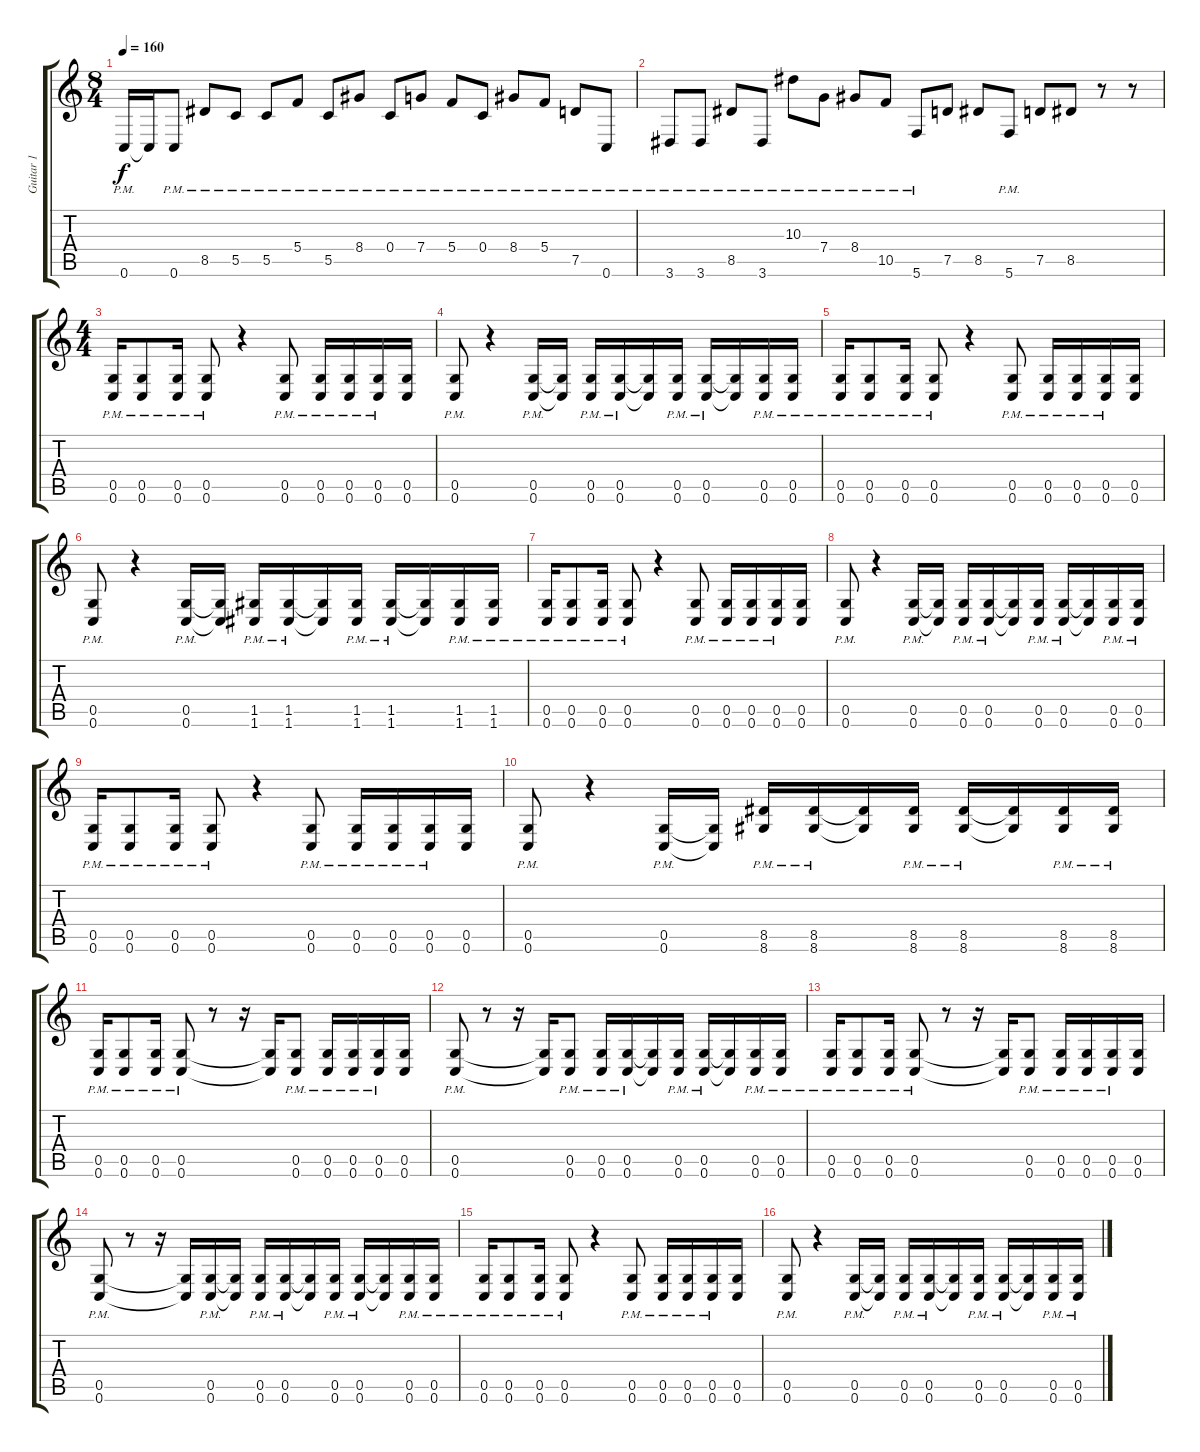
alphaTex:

\track ("Guitar 1" "Guitar 1") {instrument distortionguitar}
\staff {score tabs}
\tuning (D4 A3 F3 C3 G2 C2) {hide}
\ts (8 4)
\tempo 160
\clef g2
\ks c
0.6{pm}.16{dy f} 0.6{t}.16 0.6{pm}.8 8.5{pm}.8 5.5{pm}.8 5.5{pm}.8 5.4{pm}.8 5.5{pm}.8 8.4{pm}.8 0.4{pm}.8 7.4{pm}.8 5.4{pm}.8 0.4{pm}.8 8.4{pm}.8 5.4{pm}.8 7.5{pm}.8 0.6{pm}.8 |
3.6{pm}.8 3.6{pm}.8 8.5{pm}.8 3.6{pm}.8 10.3{pm}.8 7.4{pm}.8 8.4{pm}.8 10.5{pm}.8 5.6{pm}.8 7.5.8 8.5.8 5.6{pm}.8 7.5.8 8.5.8 r.8 r.8 |
\ts (4 4)
(0.5{pm} 0.6{pm}).16 (0.5{pm} 0.6{pm}).8 (0.5{pm} 0.6{pm}).16 (0.5{pm} 0.6{pm}).8 r.4 (0.5 0.6{pm}).8 (0.5{pm} 0.6{pm}).16 (0.5{pm} 0.6{pm}).16 (0.5{pm} 0.6{pm}).16 (0.5 0.6).16 |
(0.5{pm} 0.6{pm}).8 r.4 (0.5{pm} 0.6{pm}).16 (0.5{t} 0.6{t}).16 (0.5{pm} 0.6{pm}).16 (0.5{pm} 0.6{pm}).16 (0.5{t} 0.6{t}).16 (0.5{pm} 0.6{pm}).16 (0.5{pm} 0.6{pm}).16 (0.5{t} 0.6{t}).16 (0.5{pm} 0.6{pm}).16 (0.5{pm} 0.6{pm}).16 |
(0.5{pm} 0.6{pm}).16 (0.5{pm} 0.6{pm}).8 (0.5{pm} 0.6{pm}).16 (0.5{pm} 0.6{pm}).8 r.4 (0.5 0.6{pm}).8 (0.5{pm} 0.6{pm}).16 (0.5{pm} 0.6{pm}).16 (0.5{pm} 0.6{pm}).16 (0.5 0.6).16 |
(0.5{pm} 0.6{pm}).8 r.4 (0.5{pm} 0.6{pm}).16 (0.5{t} 0.6{t}).16 (1.5{pm} 1.6{pm}).16 (1.5{pm} 1.6{pm}).16 (1.5{t} 1.6{t}).16 (1.5{pm} 1.6{pm}).16 (1.5{pm} 1.6{pm}).16 (1.5{t} 1.6{t}).16 (1.5{pm} 1.6{pm}).16 (1.5{pm} 1.6{pm}).16 |
(0.5{pm} 0.6{pm}).16 (0.5{pm} 0.6{pm}).8 (0.5{pm} 0.6{pm}).16 (0.5{pm} 0.6{pm}).8 r.4 (0.5 0.6{pm}).8 (0.5{pm} 0.6{pm}).16 (0.5{pm} 0.6{pm}).16 (0.5{pm} 0.6{pm}).16 (0.5 0.6).16 |
(0.5{pm} 0.6{pm}).8 r.4 (0.5{pm} 0.6{pm}).16 (0.5{t} 0.6{t}).16 (0.5{pm} 0.6{pm}).16 (0.5{pm} 0.6{pm}).16 (0.5{t} 0.6{t}).16 (0.5{pm} 0.6{pm}).16 (0.5{pm} 0.6{pm}).16 (0.5{t} 0.6{t}).16 (0.5{pm} 0.6{pm}).16 (0.5{pm} 0.6{pm}).16 |
(0.5{pm} 0.6{pm}).16 (0.5{pm} 0.6{pm}).8 (0.5{pm} 0.6{pm}).16 (0.5{pm} 0.6{pm}).8 r.4 (0.5 0.6{pm}).8 (0.5{pm} 0.6{pm}).16 (0.5{pm} 0.6{pm}).16 (0.5{pm} 0.6{pm}).16 (0.5 0.6).16 |
(0.5{pm} 0.6{pm}).8 r.4 (0.5{pm} 0.6{pm}).16 (0.5{t} 0.6{t}).16 (8.5{pm} 8.6{pm}).16 (8.5{pm} 8.6{pm}).16 (8.5{t} 8.6{t}).16 (8.5{pm} 8.6{pm}).16 (8.5{pm} 8.6{pm}).16 (8.5{t} 8.6{t}).16 (8.5{pm} 8.6{pm}).16 (8.5{pm} 8.6{pm}).16 |
(0.5{pm} 0.6{pm}).16 (0.5{pm} 0.6{pm}).8 (0.5{pm} 0.6{pm}).16 (0.5{pm} 0.6{pm}).8 r.8 r.16 (0.5{t} 0.6{t}).16 (0.5 0.6{pm}).8 (0.5{pm} 0.6{pm}).16 (0.5{pm} 0.6{pm}).16 (0.5{pm} 0.6{pm}).16 (0.5 0.6).16 |
(0.5{pm} 0.6{pm}).8 r.8 r.16 (0.5{t} 0.6{t}).16 (0.5{pm} 0.6{pm}).8 (0.5{pm} 0.6{pm}).16 (0.5{pm} 0.6{pm}).16 (0.5{t} 0.6{t}).16 (0.5{pm} 0.6{pm}).16 (0.5{pm} 0.6{pm}).16 (0.5{t} 0.6{t}).16 (0.5{pm} 0.6{pm}).16 (0.5{pm} 0.6{pm}).16 |
(0.5{pm} 0.6{pm}).16 (0.5{pm} 0.6{pm}).8 (0.5{pm} 0.6{pm}).16 (0.5{pm} 0.6{pm}).8 r.8 r.16 (0.5{t} 0.6{t}).16 (0.5 0.6{pm}).8 (0.5{pm} 0.6{pm}).16 (0.5{pm} 0.6{pm}).16 (0.5{pm} 0.6{pm}).16 (0.5 0.6).16 |
(0.5{pm} 0.6{pm}).8 r.8 r.16 (0.5{t} 0.6{t}).16 (0.5{pm} 0.6{pm}).16 (0.5{t} 0.6{t}).16 (0.5{pm} 0.6{pm}).16 (0.5{pm} 0.6{pm}).16 (0.5{t} 0.6{t}).16 (0.5{pm} 0.6{pm}).16 (0.5{pm} 0.6{pm}).16 (0.5{t} 0.6{t}).16 (0.5{pm} 0.6{pm}).16 (0.5{pm} 0.6{pm}).16 |
(0.5{pm} 0.6{pm}).16 (0.5{pm} 0.6{pm}).8 (0.5{pm} 0.6{pm}).16 (0.5{pm} 0.6{pm}).8 r.4 (0.5 0.6{pm}).8 (0.5{pm} 0.6{pm}).16 (0.5{pm} 0.6{pm}).16 (0.5{pm} 0.6{pm}).16 (0.5 0.6).16 |
(0.5{pm} 0.6{pm}).8 r.4 (0.5{pm} 0.6{pm}).16 (0.5{t} 0.6{t}).16 (0.5{pm} 0.6{pm}).16 (0.5{pm} 0.6{pm}).16 (0.5{t} 0.6{t}).16 (0.5{pm} 0.6{pm}).16 (0.5{pm} 0.6{pm}).16 (0.5{t} 0.6{t}).16 (0.5{pm} 0.6{pm}).16 (0.5{pm} 0.6{pm}).16
